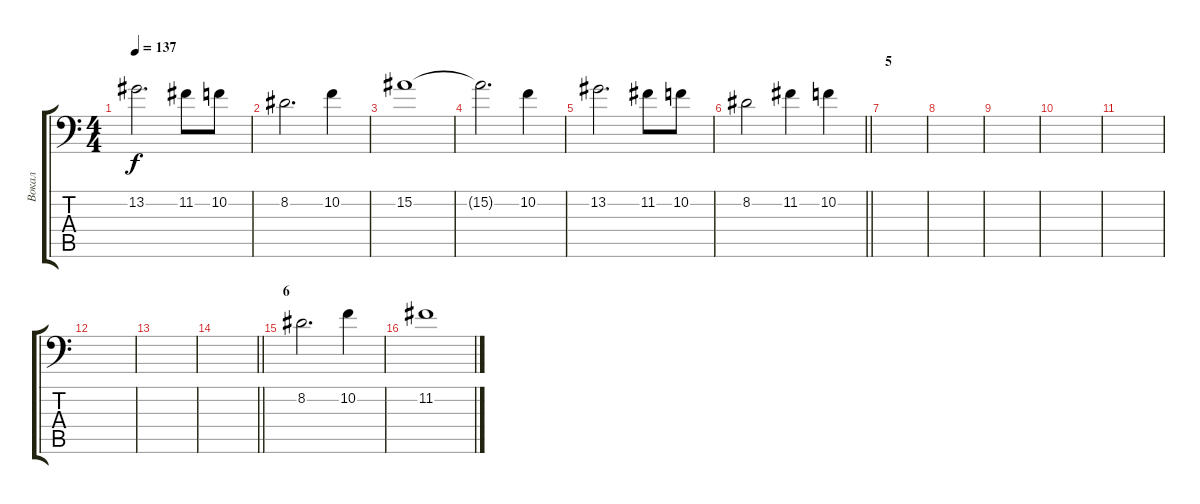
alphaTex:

\track ("Вокал" "Вокал") {mute instrument voiceoohs}
\staff {score tabs}
\tuning (C4 G3 Eb3 Bb2 F2 Bb1) {hide}
\ts (4 4)
\tempo 137
\clef f4
\ks c
13.2.2{d dy f} 11.2.8 10.2.8 |
8.2.2{d} 10.2.4 |
15.2.1 |
15.2{t}.2{d} 10.2.4 |
13.2.2{d} 11.2.8 10.2.8 |
\barLineRight lightlight
8.2.2 11.2.4 10.2.4 |
\section ("" "5")
|
|
|
|
|
|
|
\barLineRight lightlight
|
\section ("" "6")
8.2.2{d} 10.2.4 |
11.2.1
